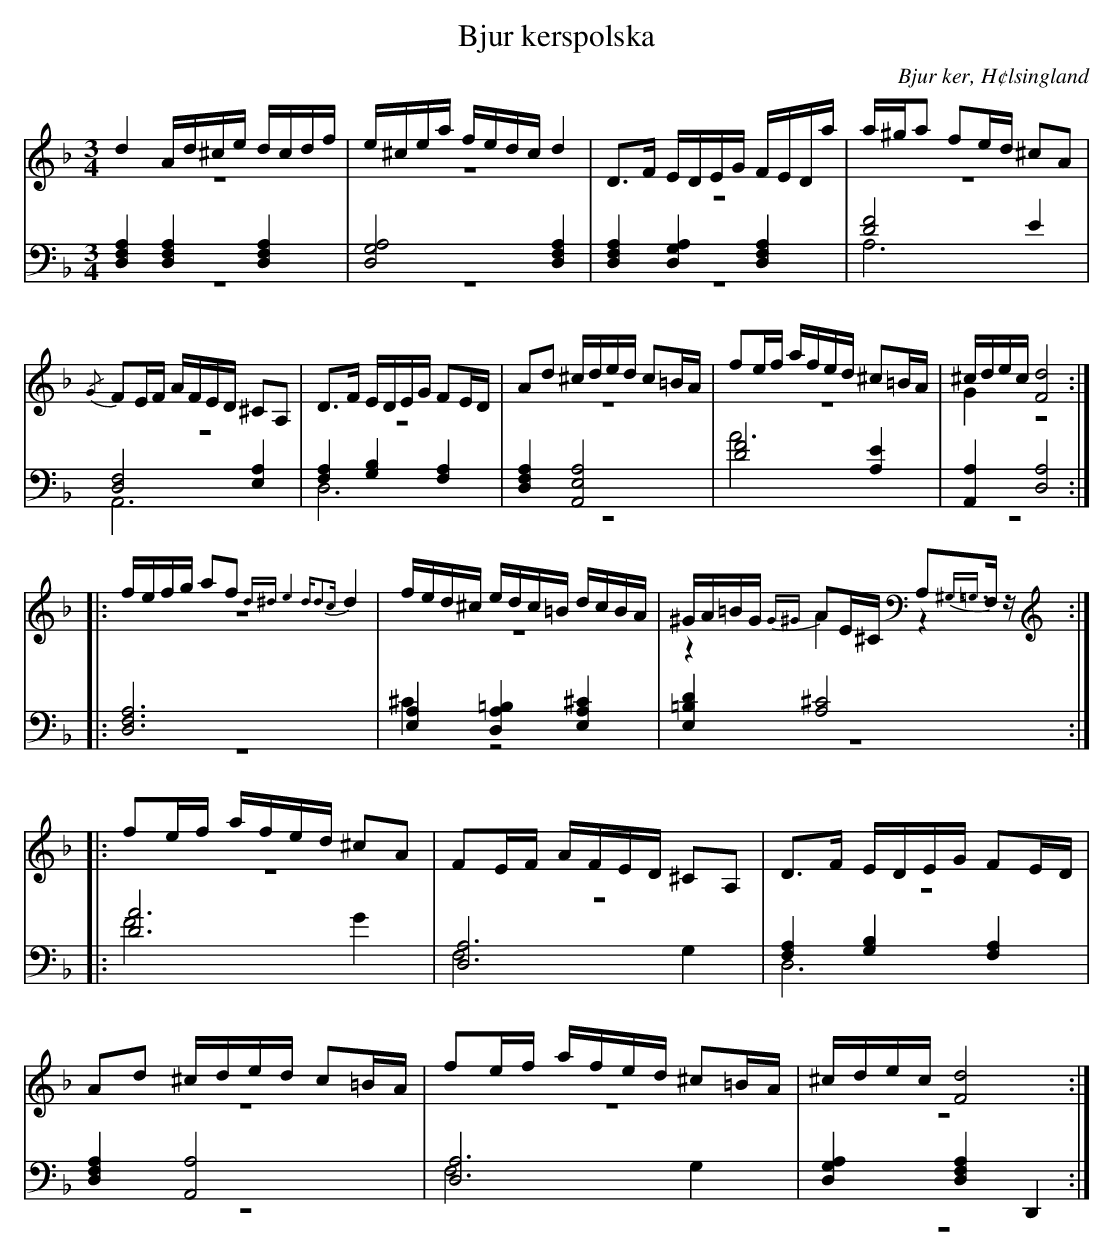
X:1
T: Bjur kerspolska
O: Bjur ker, H¢lsingland
M: 3/4
L: 1/16
K: Dm
V:1
V:2 merge
V:3
V:4 merge
V:1
d4 Ad^ce dcdf |e^cea fedc d4|D2>F2 EDEG FEDa|a^ga2 f2ed ^c2A2|
{/G}F2EF AFED ^C2A,2|D2>F2 EDEG F2ED|A2d2 ^cded c2=BA|f2ef afed ^c2=BA|^cdec [F8d8]:|
|:fefg a2f2 {d^de4d^=d2c}d4 |fed^c edc=B dcBA|^GA=BG {G^G}A2E^C A,2{^G,3/2=G,3/2}F,z:|
|:f2ef afed ^c2A2|F2EF AFED ^C2A,2|D2>F2 EDEG F2ED|
A2d2 ^cded c2=BA|f2ef afed ^c2=BA|^cdec [F8d8]:|
V:2
z12|z12|z12|z12|
z12|z12|z12|z12|G4 z8:|
|:z12|z12|z4 A4 z4:|
|:z12|z12|z12|
z12|z12|z12:|
V:3 clef=bass
[D,4F,4A,4] [D,4F,4A,4] [D,4F,4A,4]|[D,8G,8A,8] [D,4F,4A,4]|[D,4F,4A,4] [D,4G,4A,4] [D,4F,4A,4]|[D8F8] E4|
[D,8F,8] [E,4A,4]|[F,4A,4] [G,4B,4] [F,4A,4]|[D,4F,4A,4] [A,,8E,8A,8]|[D8F8] [A,4E4]|[A,,4A,4] [D,8A,8]:|
|:[D,12F,12A,12]|[E,4A,4] [A,4=B,4D,4] [E,4A,4^C4]|[E,4=B,4D4] [A,8^C8]:|
|:[D12A12]|[D,12A,12]|[F,4A,4] [G,4B,4] [F,4A,4]|
[D,4F,4A,4] [A,,8A,8]|[D,12A,12]|[D,4G,4A,4] [D,4F,4A,4] D,,4:|
V:4 clef=bass
z12|z12|z12|A,12|
A,,12|D,12|z12|A12|z12:|
|:z12|^C4 z8|z12:|
|:F8 G4|F,8 G,4|D,12|
z12|F,8 G,4|z12:|
